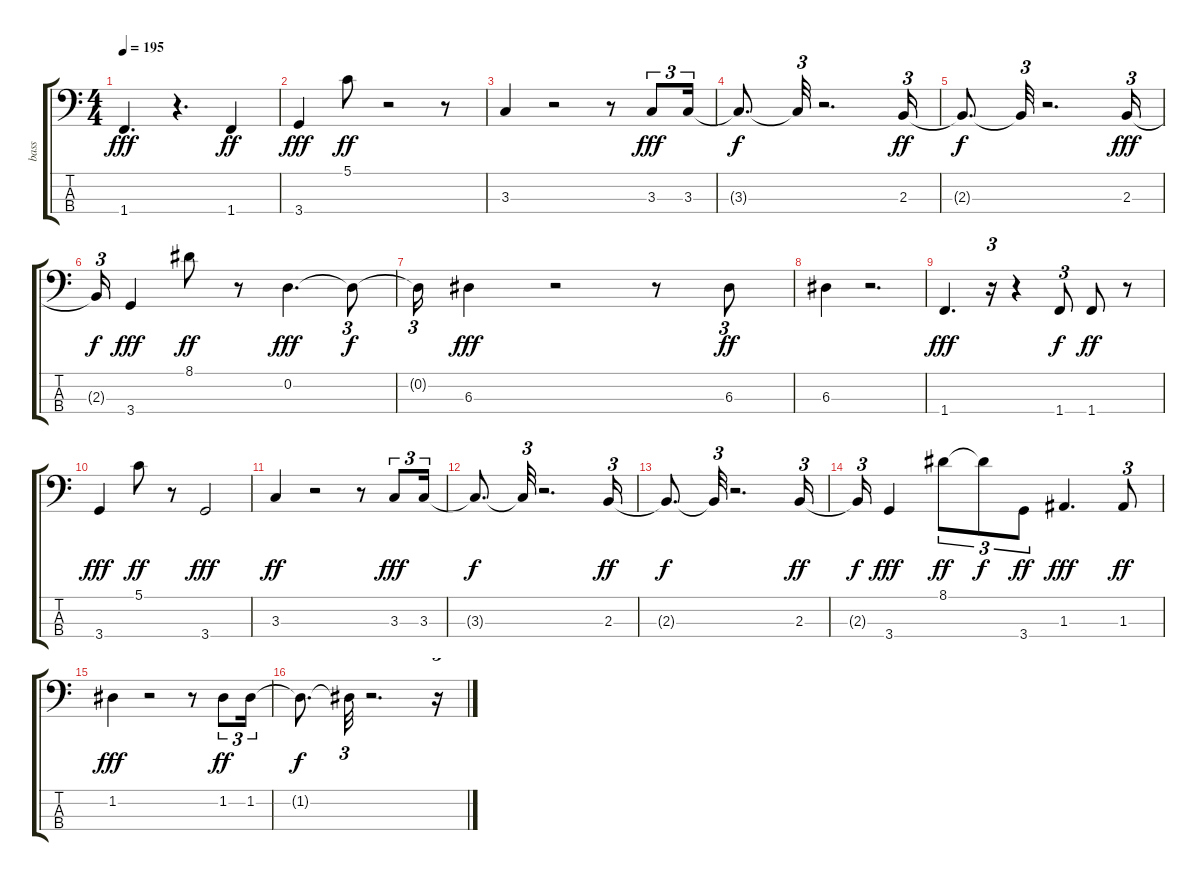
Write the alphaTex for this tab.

\track ("bass" "bass") {mute instrument slapbass1}
\staff {score tabs}
\tuning (G2 D2 A1 E1) {hide}
\ts (4 4)
\tempo 195
\clef f4
\ks c
1.4.4{d dy fff} r.4{d} 1.4.4{dy ff} |
3.4.4{dy fff} 5.1.8{dy ff} r.2 r.8 |
3.3.4 r.2 r.8 3.3.8{tu (3 2) dy fff} 3.3.16{tu (3 2)} |
3.3{t}.8{d dy f} 3.3{t}.32{tu (3 2)} r.2{d} 2.3.16{tu (3 2) dy ff} |
2.3{t}.8{d dy f} 2.3{t}.32{tu (3 2)} r.2{d} 2.3.16{tu (3 2) dy fff} |
2.3{t}.16{tu (3 2) dy f} 3.4.4{dy fff} 8.1.8{dy ff} r.8 0.2.4{d dy fff} 0.2{t}.8{tu (3 2) dy f} |
0.2{t}.16{tu (3 2)} 6.3.4{dy fff} r.2 r.8 6.3.8{tu (3 2) dy ff} |
6.3.4 r.2{d} |
1.4.4{d dy fff} r.16{tu (3 2)} r.4 1.4.8{tu (3 2) dy f} 1.4.8{dy ff} r.8 |
3.4.4{dy fff} 5.1.8{dy ff} r.8 3.4.2{dy fff} |
3.3.4{dy ff} r.2 r.8 3.3.8{tu (3 2) dy fff} 3.3.16{tu (3 2)} |
3.3{t}.8{d dy f} 3.3{t}.32{tu (3 2)} r.2{d} 2.3.16{tu (3 2) dy ff} |
2.3{t}.8{d dy f} 2.3{t}.32{tu (3 2)} r.2{d} 2.3.16{tu (3 2) dy ff} |
2.3{t}.16{tu (3 2) dy f} 3.4.4{dy fff} 8.1.8{tu (3 2) dy ff} 8.1{t}.8{tu (3 2) dy f} 3.4.8{tu (3 2) dy ff} 1.3.4{d dy fff} 1.3.8{tu (3 2) dy ff} |
1.2.4{dy fff} r.2 r.8 1.2.8{tu (3 2) dy ff} 1.2.16{tu (3 2)} |
1.2{t}.8{d dy f} 1.2{t}.32{tu (3 2)} r.2{d} r.16{tu (3 2)}
